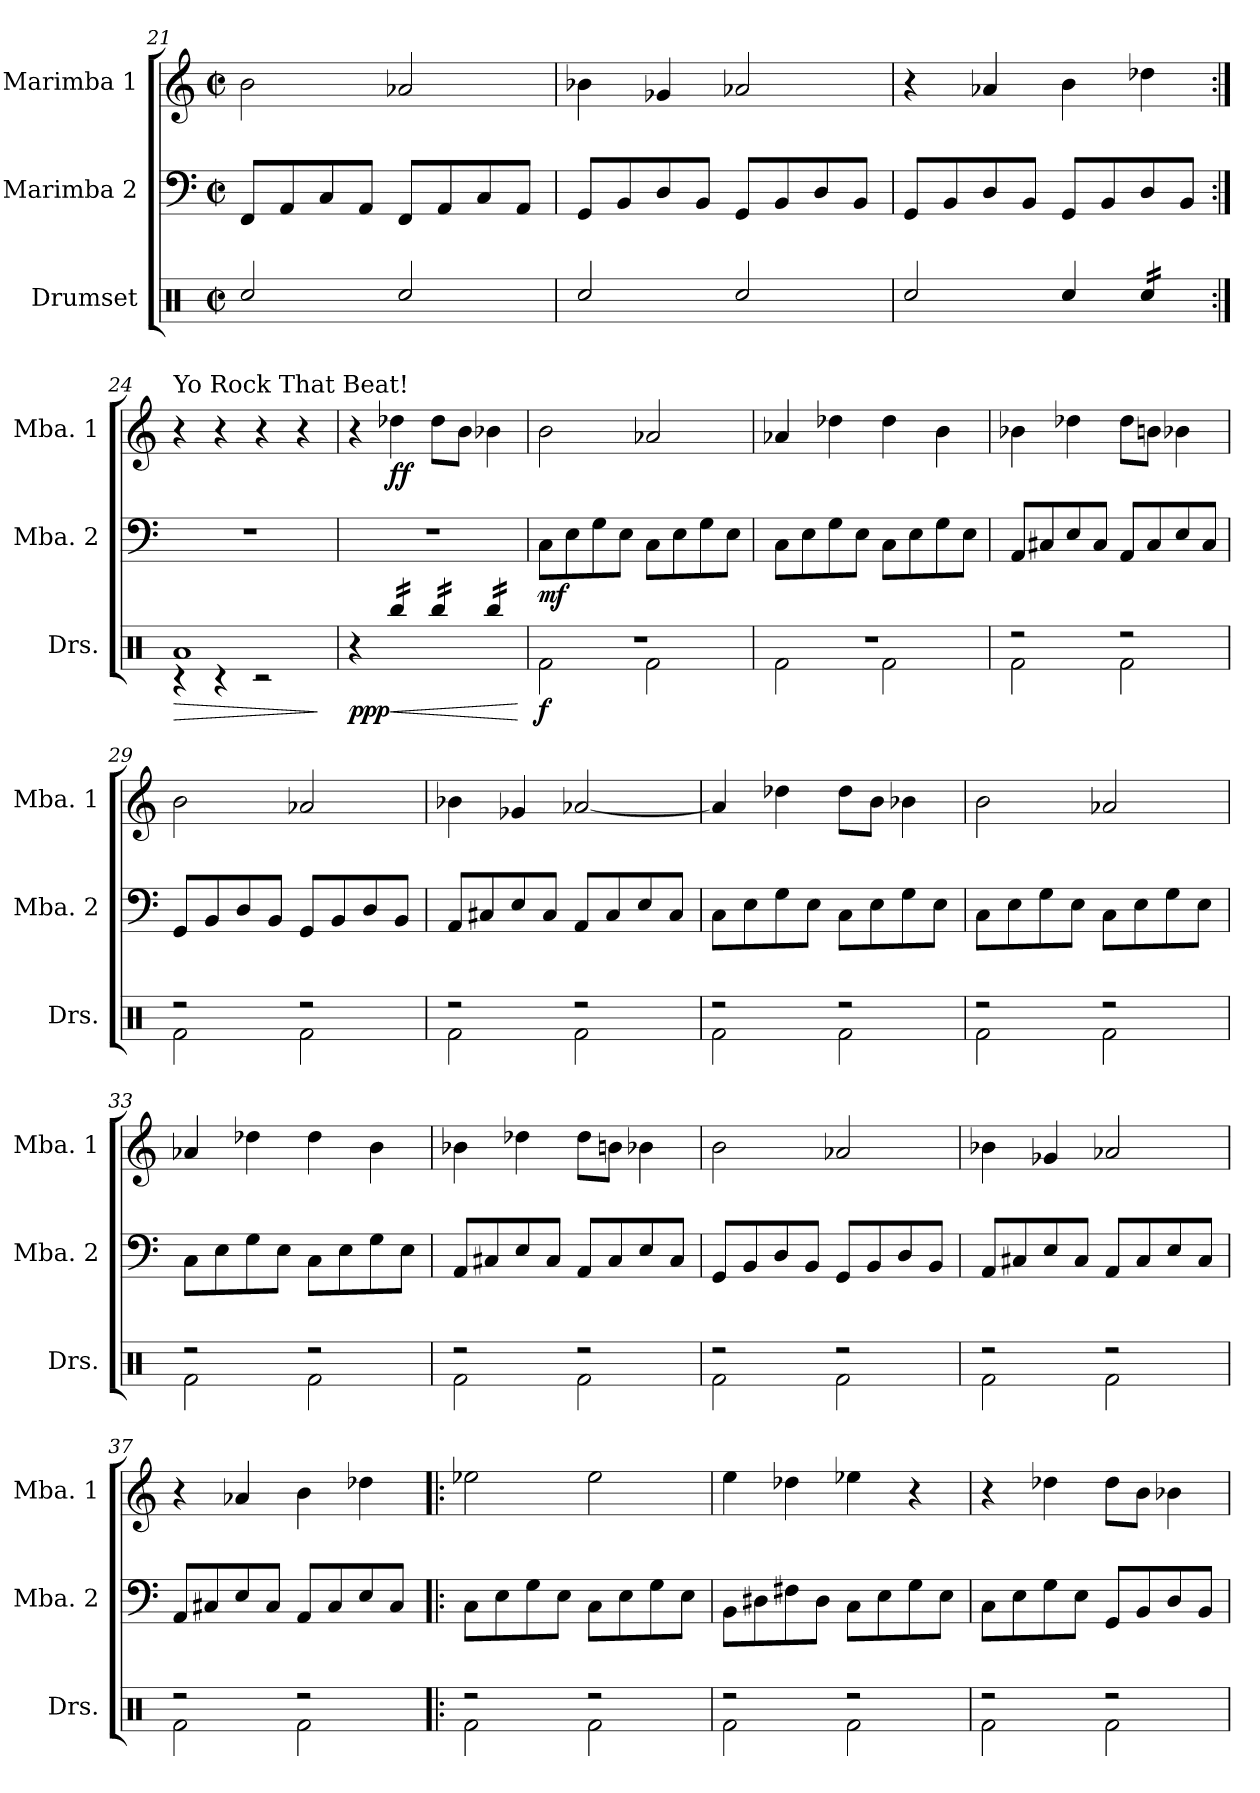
**kern	**dynam	**kern	**dynam	**kern	**dynam
*part3	*part3	*part2	*part2	*part1	*part1
*staff3	*staff3	*staff2	*staff2	*staff1	*staff1
*I"Drumset	*	*I"Marimba 2	*	*I"Marimba 1	*
*I'Drs.	*	*I'Mba. 2	*	*I'Mba. 1	*
*clefX	*	*clefF4	*	*clefG2	*
*k[]	*	*k[]	*	*k[]	*
*M2/2	*	*M2/2	*	*M2/2	*
*met(c|)	*	*met(c|)	*	*met(c|)	*
=21	=21	=21	=21	=21	=21
2Rcc/	.	8FF/L	.	2b\	.
.	.	8AA/	.	.	.
.	.	8C/	.	.	.
.	.	8AA/J	.	.	.
2Rcc/	.	8FF/L	.	2a-X/	.
.	.	8AA/	.	.	.
.	.	8C/	.	.	.
.	.	8AA/J	.	.	.
=22	=22	=22	=22	=22	=22
2Rcc/	.	8GG/L	.	4b-X\	.
.	.	8BB/	.	.	.
.	.	8D/	.	4g-X/	.
.	.	8BB/J	.	.	.
2Rcc/	.	8GG/L	.	2a-X/	.
.	.	8BB/	.	.	.
.	.	8D/	.	.	.
.	.	8BB/J	.	.	.
!!LO:PB:g=z
=23	=23	=23	=23	=23	=23
2Rcc/	.	8GG/L	.	4r	.
.	.	8BB/	.	.	.
.	.	8D/	.	4a-X/	.
.	.	8BB/J	.	.	.
4Rcc/	.	8GG/L	.	4b\	.
.	.	8BB/	.	.	.
*tremolo	*	*	*	*	*
16Rcc/LL	.	8D/	.	4dd-X\	.
16Rcc/	.	.	.	.	.
16Rcc/	.	8BB/J	.	.	.
16Rcc/JJ	.	.	.	.	.
*Xtremolo	*	*	*	*	*
=24:|!	=24:|!	=24:|!	=24:|!	=24:|!	=24:|!
!	!	!	!	!LO:TX:a:t=Yo    Rock That Beat!	!
!	!LO:HP:b	!	!	!	!
*^	*	*	*	*	*
1Ra	4r	>	1r	.	4r	.
.	4r	.	.	.	4r	.
.	2r	.	.	.	4r	.
.	.	.	.	.	4r	.
*v	*v	*	*	*	*	*
.	]	.	.	.	.
=25	=25	=25	=25	=25	=25
!	!LO:DY:b	!	!	!	!
4r	ppp	1r	.	4r	.
!	!LO:HP:b	!	!	!	!LO:DY:b
*tremolo	*	*	*	*	*
16Rbb/LL	<	.	.	4dd-X\	ff
16Rbb/	.	.	.	.	.
16Rbb/	.	.	.	.	.
16Rbb/JJ	.	.	.	.	.
16Rbb/LL	.	.	.	8dd-\L	.
16Rbb/	.	.	.	.	.
16Rbb/	.	.	.	8b\J	.
16Rbb/JJ	.	.	.	.	.
16Rbb/LL	.	.	.	4b-X\	.
16Rbb/	.	.	.	.	.
16Rbb/	.	.	.	.	.
16Rbb/JJ	.	.	.	.	.
*Xtremolo	*	*	*	*	*
.	[	.	.	.	.
=26	=26	=26	=26	=26	=26
*^	*	*	*	*	*
!	!	!LO:DY:b	!	!LO:DY:b	!	!
1r	2Rf\	f	8C\L	mf	2b\	.
.	.	.	8E\	.	.	.
.	.	.	8G\	.	.	.
.	.	.	8E\J	.	.	.
.	2Rf\	.	8C\L	.	2a-X/	.
.	.	.	8E\	.	.	.
.	.	.	8G\	.	.	.
.	.	.	8E\J	.	.	.
=27	=27	=27	=27	=27	=27	=27
1r	2Rf\	.	8C\L	.	4a-X/	.
.	.	.	8E\	.	.	.
.	.	.	8G\	.	4dd-X\	.
.	.	.	8E\J	.	.	.
.	2Rf\	.	8C\L	.	4dd-\	.
.	.	.	8E\	.	.	.
.	.	.	8G\	.	4b\	.
.	.	.	8E\J	.	.	.
=28	=28	=28	=28	=28	=28	=28
2r	2Rf\	.	8AA/L	.	4b-X\	.
.	.	.	8C#X/	.	.	.
.	.	.	8E/	.	4dd-X\	.
.	.	.	8C#/J	.	.	.
2r	2Rf\	.	8AA/L	.	8dd-\L	.
.	.	.	8C#/	.	8bn\J	.
.	.	.	8E/	.	4b-X\	.
.	.	.	8C#/J	.	.	.
!!LO:LB:g=z
=29	=29	=29	=29	=29	=29	=29
2r	2Rf\	.	8GG/L	.	2b\	.
.	.	.	8BB/	.	.	.
.	.	.	8D/	.	.	.
.	.	.	8BB/J	.	.	.
2r	2Rf\	.	8GG/L	.	2a-X/	.
.	.	.	8BB/	.	.	.
.	.	.	8D/	.	.	.
.	.	.	8BB/J	.	.	.
=30	=30	=30	=30	=30	=30	=30
2r	2Rf\	.	8AA/L	.	4b-X\	.
.	.	.	8C#X/	.	.	.
.	.	.	8E/	.	4g-X/	.
.	.	.	8C#/J	.	.	.
2r	2Rf\	.	8AA/L	.	[2a-X/	.
.	.	.	8C#/	.	.	.
.	.	.	8E/	.	.	.
.	.	.	8C#/J	.	.	.
=31	=31	=31	=31	=31	=31	=31
2r	2Rf\	.	8C\L	.	4a-/]	.
.	.	.	8E\	.	.	.
.	.	.	8G\	.	4dd-X\	.
.	.	.	8E\J	.	.	.
2r	2Rf\	.	8C\L	.	8dd-\L	.
.	.	.	8E\	.	8b\J	.
.	.	.	8G\	.	4b-X\	.
.	.	.	8E\J	.	.	.
=32	=32	=32	=32	=32	=32	=32
2r	2Rf\	.	8C\L	.	2b\	.
.	.	.	8E\	.	.	.
.	.	.	8G\	.	.	.
.	.	.	8E\J	.	.	.
2r	2Rf\	.	8C\L	.	2a-X/	.
.	.	.	8E\	.	.	.
.	.	.	8G\	.	.	.
.	.	.	8E\J	.	.	.
=33	=33	=33	=33	=33	=33	=33
2r	2Rf\	.	8C\L	.	4a-X/	.
.	.	.	8E\	.	.	.
.	.	.	8G\	.	4dd-X\	.
.	.	.	8E\J	.	.	.
2r	2Rf\	.	8C\L	.	4dd-\	.
.	.	.	8E\	.	.	.
.	.	.	8G\	.	4b\	.
.	.	.	8E\J	.	.	.
=34	=34	=34	=34	=34	=34	=34
2r	2Rf\	.	8AA/L	.	4b-X\	.
.	.	.	8C#X/	.	.	.
.	.	.	8E/	.	4dd-X\	.
.	.	.	8C#/J	.	.	.
2r	2Rf\	.	8AA/L	.	8dd-\L	.
.	.	.	8C#/	.	8bn\J	.
.	.	.	8E/	.	4b-X\	.
.	.	.	8C#/J	.	.	.
!!LO:LB:g=z
=35	=35	=35	=35	=35	=35	=35
2r	2Rf\	.	8GG/L	.	2b\	.
.	.	.	8BB/	.	.	.
.	.	.	8D/	.	.	.
.	.	.	8BB/J	.	.	.
2r	2Rf\	.	8GG/L	.	2a-X/	.
.	.	.	8BB/	.	.	.
.	.	.	8D/	.	.	.
.	.	.	8BB/J	.	.	.
=36	=36	=36	=36	=36	=36	=36
2r	2Rf\	.	8AA/L	.	4b-X\	.
.	.	.	8C#X/	.	.	.
.	.	.	8E/	.	4g-X/	.
.	.	.	8C#/J	.	.	.
2r	2Rf\	.	8AA/L	.	2a-X/	.
.	.	.	8C#/	.	.	.
.	.	.	8E/	.	.	.
.	.	.	8C#/J	.	.	.
=37	=37	=37	=37	=37	=37	=37
2r	2Rf\	.	8AA/L	.	4r	.
.	.	.	8C#X/	.	.	.
.	.	.	8E/	.	4a-X/	.
.	.	.	8C#/J	.	.	.
2r	2Rf\	.	8AA/L	.	4b\	.
.	.	.	8C#/	.	.	.
.	.	.	8E/	.	4dd-X\	.
.	.	.	8C#/J	.	.	.
=38!|:	=38!|:	=38!|:	=38!|:	=38!|:	=38!|:	=38!|:
2r	2Rf\	.	8C\L	.	2ee-X\	.
.	.	.	8E\	.	.	.
.	.	.	8G\	.	.	.
.	.	.	8E\J	.	.	.
2r	2Rf\	.	8C\L	.	2ee-\	.
.	.	.	8E\	.	.	.
.	.	.	8G\	.	.	.
.	.	.	8E\J	.	.	.
=39	=39	=39	=39	=39	=39	=39
2r	2Rf\	.	8BB\L	.	4ee\	.
.	.	.	8D#X\	.	.	.
.	.	.	8F#X\	.	4dd-X\	.
.	.	.	8D#\J	.	.	.
2r	2Rf\	.	8C\L	.	4ee-X\	.
.	.	.	8E\	.	.	.
.	.	.	8G\	.	4r	.
.	.	.	8E\J	.	.	.
!!LO:LB:g=z
=40	=40	=40	=40	=40	=40	=40
2r	2Rf\	.	8C\L	.	4r	.
.	.	.	8E\	.	.	.
.	.	.	8G\	.	4dd-X\	.
.	.	.	8E\J	.	.	.
2r	2Rf\	.	8GG/L	.	8dd-\L	.
.	.	.	8BB/	.	8b\J	.
.	.	.	8D/	.	4b-X\	.
.	.	.	8BB/J	.	.	.
*v	*v	*	*	*	*	*
=	=	=	=	=	=
*-	*-	*-	*-	*-	*-
